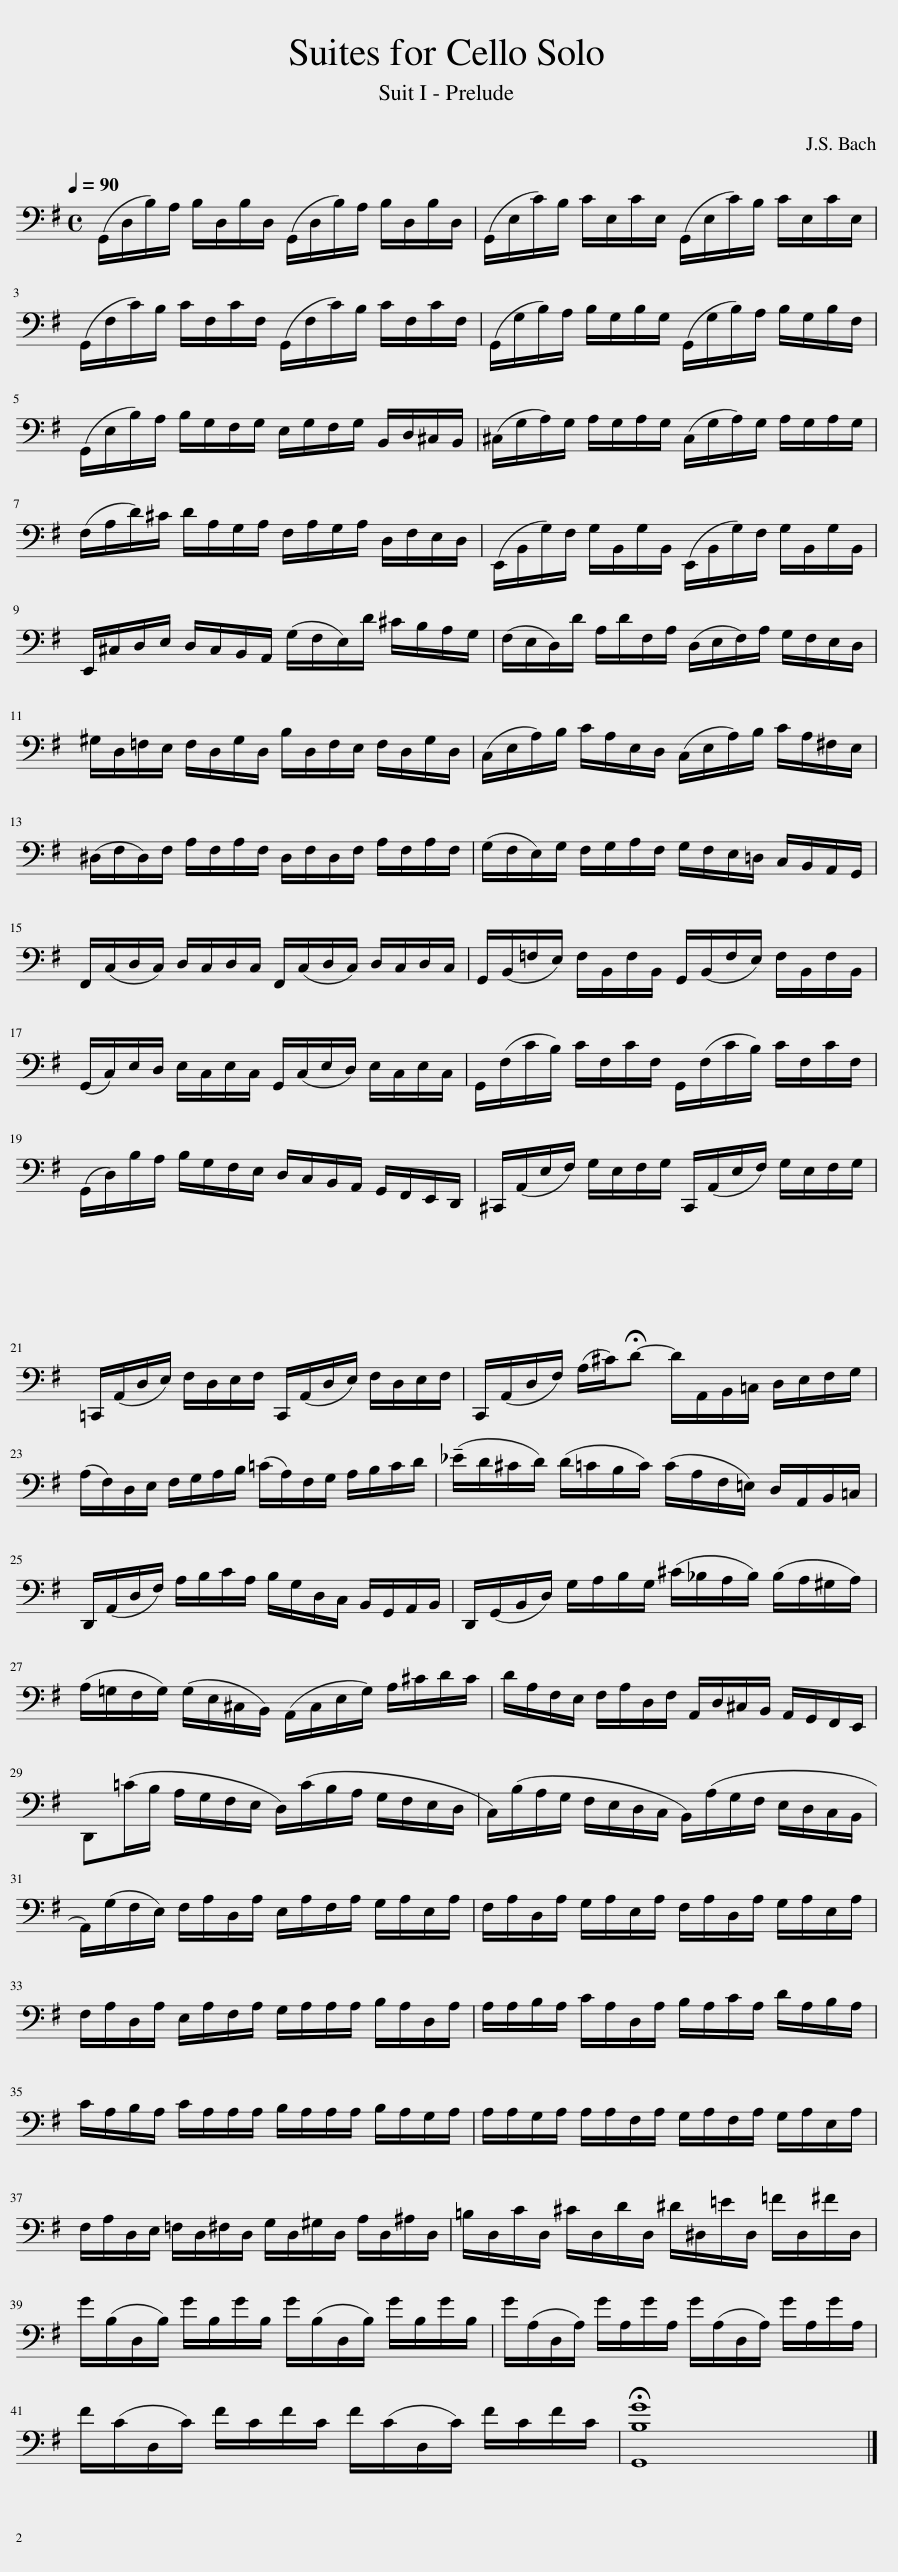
X:1
L:1/8
Q:1/4=90
M:4/4
I:linebreak $
K:G
V:1 bass
V:1
 (G,,/D,/B,/)A,/ B,/D,/B,/D,/ (G,,/D,/B,/)A,/ B,/D,/B,/D,/ | (G,,/E,/C/)B,/ C/E,/C/E,/ (G,,/E,/C/)B,/ C/E,/C/E,/ |$ (G,,/F,/C/)B,/ C/F,/C/F,/ (G,,/F,/C/)B,/ C/F,/C/F,/ | (G,,/G,/B,/)A,/ B,/G,/B,/G,/ (G,,/G,/B,/)A,/ B,/G,/B,/F,/ |$ (G,,/E,/B,/)A,/ B,/G,/F,/G,/ E,/G,/F,/G,/ B,,/D,/^C,/B,,/ | %5
 (^C,/G,/A,/)G,/ A,/G,/A,/G,/ (C,/G,/A,/)G,/ A,/G,/A,/G,/ |$ (F,/A,/D/)^C/ D/A,/G,/A,/ F,/A,/G,/A,/ D,/F,/E,/D,/ | (E,,/B,,/G,/)F,/ G,/B,,/G,/B,,/ (E,,/B,,/G,/)F,/ G,/B,,/G,/B,,/ |$ E,,/^C,/D,/E,/ D,/C,/B,,/A,,/ (G,/F,/E,/)D/ ^C/B,/A,/G,/ | (F,/E,/D,/)D/ A,/D/F,/A,/ (D,/E,/F,/)A,/ G,/F,/E,/D,/ |$ %10
 ^G,/D,/=F,/E,/ F,/D,/G,/D,/ B,/D,/F,/E,/ F,/D,/G,/D,/ | (C,/E,/A,/)B,/ C/A,/E,/D,/ (C,/E,/A,/)B,/ C/A,/^F,/E,/ |$ (^D,/F,/D,/)F,/ A,/F,/A,/F,/ D,/F,/D,/F,/ A,/F,/A,/F,/ | (G,/F,/E,/)G,/ F,/G,/A,/F,/ G,/F,/E,/=D,/ C,/B,,/A,,/G,,/ |$ F,,/(C,/D,/C,/) D,/C,/D,/C,/ F,,/(C,/D,/C,/) D,/C,/D,/C,/ | %15
 G,,/(B,,/=F,/E,/) F,/B,,/F,/B,,/ G,,/(B,,/F,/E,/) F,/B,,/F,/B,,/ |$ (G,,/C,/)E,/D,/ E,/C,/E,/C,/ G,,/(C,/E,/D,/) E,/C,/E,/C,/ | G,,/(F,/C/B,/) C/F,/C/F,/ G,,/(F,/C/B,/) C/F,/C/F,/ |$ (G,,/D,/)B,/A,/ B,/G,/F,/E,/ D,/C,/B,,/A,,/ G,,/F,,/E,,/D,,/ | ^C,,/(A,,/E,/F,/) G,/E,/F,/G,/ C,,/(A,,/E,/F,/) G,/E,/F,/G,/ |$ %20
 =C,,/(A,,/D,/E,/) F,/D,/E,/F,/ C,,/(A,,/D,/E,/) F,/D,/E,/F,/ | C,,/(A,,/D,/F,/) (A,/^C/)!fermata!D- D/A,,/B,,/=C,/ D,/E,/F,/G,/ |$ (A,/F,/)D,/E,/ F,/G,/A,/B,/ (=C/A,/)F,/G,/ A,/B,/C/D/ | (!tenuto!_E/D/^C/D/) (D/=C/B,/C/) (C/A,/F,/=E,/) D,/A,,/B,,/=C,/ |$ D,,/(A,,/D,/F,/) A,/B,/C/A,/ B,/G,/D,/C,/ B,,/G,,/A,,/B,,/ | %25
 D,,/(G,,/B,,/D,/) G,/A,/B,/G,/ (^C/_B,/A,/B,/) (B,/A,/^G,/A,/) |$ (A,/=G,/F,/G,/) (G,/E,/^C,/B,,/) (A,,/C,/E,/G,/) A,/^C/D/C/ | D/A,/F,/E,/ F,/A,/D,/F,/ A,,/D,/^C,/B,,/ A,,/G,,/F,,/E,,/ |$ D,,(=C/B,/ A,/G,/F,/E,/ D,/)(C/B,/A,/ G,/F,/E,/D,/ | C,/)(B,/A,/G,/ F,/E,/D,/C,/ B,,/)(A,/G,/F,/ E,/D,/C,/B,,/ |$ %30
 A,,/)(G,/F,/E,/) F,/A,/D,/A,/ E,/A,/F,/A,/ G,/A,/E,/A,/ | F,/A,/D,/A,/ G,/A,/E,/A,/ F,/A,/D,/A,/ G,/A,/E,/A,/ |$ F,/A,/D,/A,/ E,/A,/F,/A,/ G,/A,/A,/A,/ B,/A,/D,/A,/ | A,/A,/B,/A,/ C/A,/D,/A,/ B,/A,/C/A,/ D/A,/B,/A,/ |$ C/A,/B,/A,/ C/A,/A,/A,/ B,/A,/A,/A,/ B,/A,/G,/A,/ | %35
 A,/A,/G,/A,/ A,/A,/F,/A,/ G,/A,/F,/A,/ G,/A,/E,/A,/ |$ F,/A,/D,/E,/ =F,/D,/^F,/D,/ G,/D,/^G,/D,/ A,/D,/^A,/D,/ | =B,/D,/C/D,/ ^C/D,/D/D,/ ^D/^D,/=E/D,/ =F/D,/^F/D,/ |$ G/(B,/D,/B,/) G/B,/G/B,/ G/(B,/D,/B,/) G/B,/G/B,/ | G/(A,/D,/A,/) G/A,/G/A,/ G/(A,/D,/A,/) G/A,/G/A,/ |$ %40
 F/(C/D,/C/) F/C/F/C/ F/(C/D,/C/) F/C/F/C/ | !fermata![G,,B,G]8 |] %42
